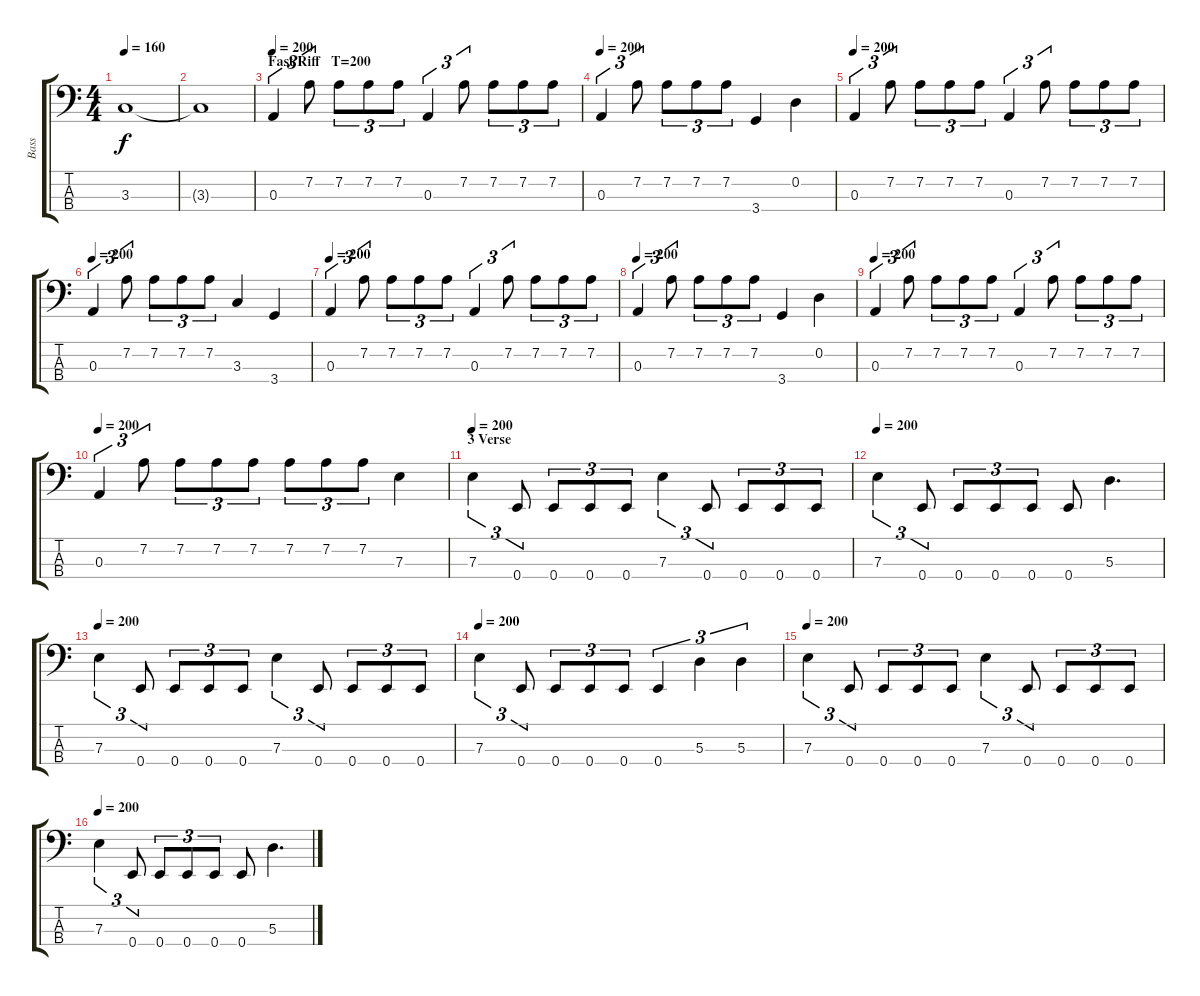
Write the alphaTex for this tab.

\track ("Bass" "Bass") {instrument electricbassfinger}
\staff {score tabs}
\tuning (G2 D2 A1 E1) {hide}
\ts (4 4)
\tempo 160
\clef f4
\ks c
3.3{t}.1{dy f} |
3.3{t}.1 |
\section ("" "Fast Riff   T=200")
\tempo 200
0.3.4{tu (3 2)} 7.2.8{tu (3 2)} 7.2.8{tu (3 2)} 7.2.8{tu (3 2)} 7.2.8{tu (3 2)} 0.3.4{tu (3 2)} 7.2.8{tu (3 2)} 7.2.8{tu (3 2)} 7.2.8{tu (3 2)} 7.2.8{tu (3 2)} |
\tempo 200
0.3.4{tu (3 2)} 7.2.8{tu (3 2)} 7.2.8{tu (3 2)} 7.2.8{tu (3 2)} 7.2.8{tu (3 2)} 3.4.4 0.2.4 |
\tempo 200
0.3.4{tu (3 2)} 7.2.8{tu (3 2)} 7.2.8{tu (3 2)} 7.2.8{tu (3 2)} 7.2.8{tu (3 2)} 0.3.4{tu (3 2)} 7.2.8{tu (3 2)} 7.2.8{tu (3 2)} 7.2.8{tu (3 2)} 7.2.8{tu (3 2)} |
\tempo 200
0.3.4{tu (3 2)} 7.2.8{tu (3 2)} 7.2.8{tu (3 2)} 7.2.8{tu (3 2)} 7.2.8{tu (3 2)} 3.3.4 3.4.4 |
\tempo 200
0.3.4{tu (3 2)} 7.2.8{tu (3 2)} 7.2.8{tu (3 2)} 7.2.8{tu (3 2)} 7.2.8{tu (3 2)} 0.3.4{tu (3 2)} 7.2.8{tu (3 2)} 7.2.8{tu (3 2)} 7.2.8{tu (3 2)} 7.2.8{tu (3 2)} |
\tempo 200
0.3.4{tu (3 2)} 7.2.8{tu (3 2)} 7.2.8{tu (3 2)} 7.2.8{tu (3 2)} 7.2.8{tu (3 2)} 3.4.4 0.2.4 |
\tempo 200
0.3.4{tu (3 2)} 7.2.8{tu (3 2)} 7.2.8{tu (3 2)} 7.2.8{tu (3 2)} 7.2.8{tu (3 2)} 0.3.4{tu (3 2)} 7.2.8{tu (3 2)} 7.2.8{tu (3 2)} 7.2.8{tu (3 2)} 7.2.8{tu (3 2)} |
\tempo 200
0.3.4{tu (3 2)} 7.2.8{tu (3 2)} 7.2.8{tu (3 2)} 7.2.8{tu (3 2)} 7.2.8{tu (3 2)} 7.2.8{tu (3 2)} 7.2.8{tu (3 2)} 7.2.8{tu (3 2)} 7.3.4 |
\section ("" "3 Verse")
\tempo 200
7.3.4{tu (3 2)} 0.4.8{tu (3 2)} 0.4.8{tu (3 2)} 0.4.8{tu (3 2)} 0.4.8{tu (3 2)} 7.3.4{tu (3 2)} 0.4.8{tu (3 2)} 0.4.8{tu (3 2)} 0.4.8{tu (3 2)} 0.4.8{tu (3 2)} |
\tempo 200
7.3.4{tu (3 2)} 0.4.8{tu (3 2)} 0.4.8{tu (3 2)} 0.4.8{tu (3 2)} 0.4.8{tu (3 2)} 0.4.8 5.3.4{d} |
\tempo 200
7.3.4{tu (3 2)} 0.4.8{tu (3 2)} 0.4.8{tu (3 2)} 0.4.8{tu (3 2)} 0.4.8{tu (3 2)} 7.3.4{tu (3 2)} 0.4.8{tu (3 2)} 0.4.8{tu (3 2)} 0.4.8{tu (3 2)} 0.4.8{tu (3 2)} |
\tempo 200
7.3.4{tu (3 2)} 0.4.8{tu (3 2)} 0.4.8{tu (3 2)} 0.4.8{tu (3 2)} 0.4.8{tu (3 2)} 0.4.4{tu (3 2)} 5.3.4{tu (3 2)} 5.3.4{tu (3 2)} |
\tempo 200
7.3.4{tu (3 2)} 0.4.8{tu (3 2)} 0.4.8{tu (3 2)} 0.4.8{tu (3 2)} 0.4.8{tu (3 2)} 7.3.4{tu (3 2)} 0.4.8{tu (3 2)} 0.4.8{tu (3 2)} 0.4.8{tu (3 2)} 0.4.8{tu (3 2)} |
\tempo 200
7.3.4{tu (3 2)} 0.4.8{tu (3 2)} 0.4.8{tu (3 2)} 0.4.8{tu (3 2)} 0.4.8{tu (3 2)} 0.4.8 5.3.4{d}
